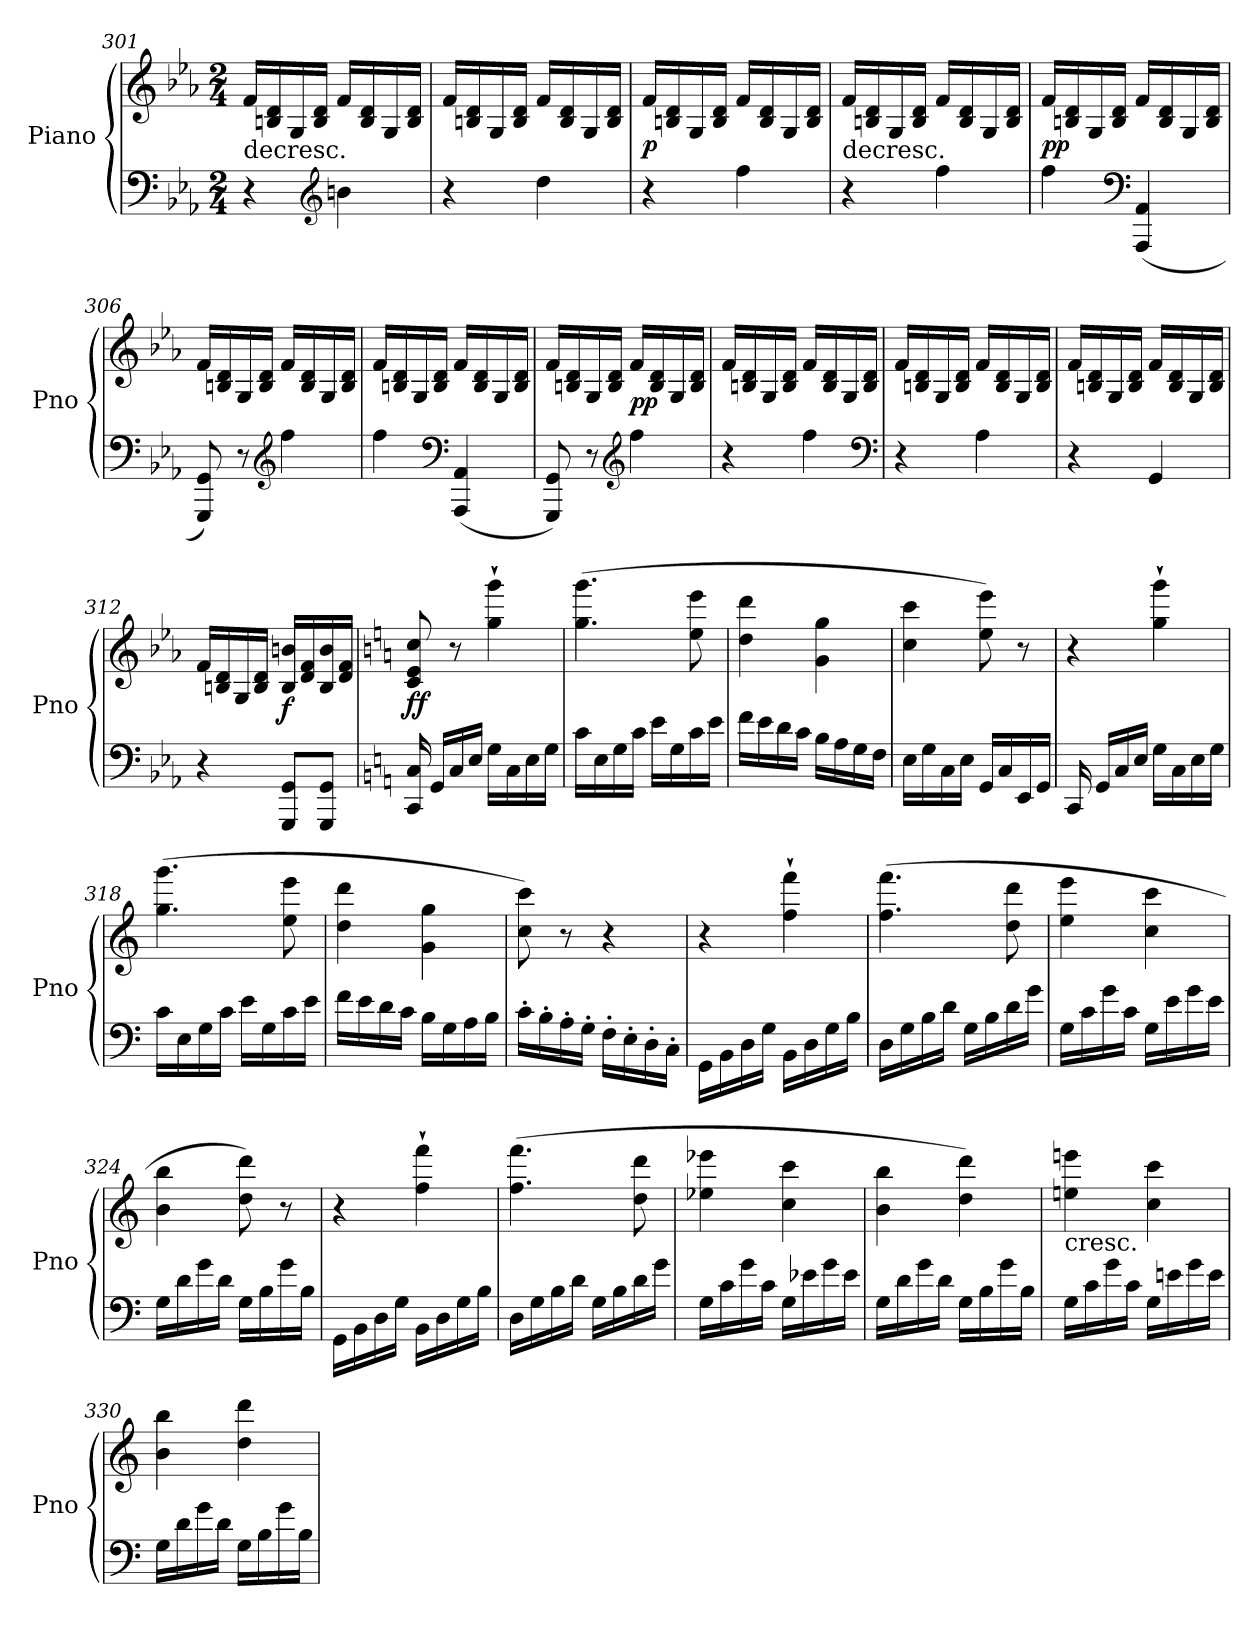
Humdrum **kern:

**kern	**kern	**dynam
*part1	*part1	*part1
*staff2	*staff1	*staff1/2
*I"Piano	*	*
*I'Pno	*	*
*clefF4	*clefG2	*
*k[b-e-a-]	*k[b-e-a-]	*
*c:	*c:	*
*M2/4	*M2/4	*
=301	=301	=301
!	!LO:TX:c:t=decresc.	!
4r	16f/LL	.
.	16Bn/ 16d/	.
.	16G/	.
.	16B/ 16d/JJ	.
*clefG2	*	*
4bn\	16f/LL	.
.	16B/ 16d/	.
.	16G/	.
.	16B/ 16d/JJ	.
=302	=302	=302
4r	16f/LL	.
.	16Bn/ 16d/	.
.	16G/	.
.	16B/ 16d/JJ	.
4dd\	16f/LL	.
.	16B/ 16d/	.
.	16G/	.
.	16B/ 16d/JJ	.
=303	=303	=303
4r	16f/LL	p
.	16Bn/ 16d/	.
.	16G/	.
.	16B/ 16d/JJ	.
4ff\	16f/LL	.
.	16B/ 16d/	.
.	16G/	.
.	16B/ 16d/JJ	.
=304	=304	=304
!	!LO:TX:c:t=decresc.	!
4r	16f/LL	.
.	16Bn/ 16d/	.
.	16G/	.
.	16B/ 16d/JJ	.
4ff\	16f/LL	.
.	16B/ 16d/	.
.	16G/	.
.	16B/ 16d/JJ	.
=305	=305	=305
4ff\	16f/LL	pp
.	16Bn/ 16d/	.
.	16G/	.
.	16B/ 16d/JJ	.
*clefF4	*	*
(4AAA-/ 4AA-/	16f/LL	.
.	16B/ 16d/	.
.	16G/	.
.	16B/ 16d/JJ	.
=306	=306	=306
8GGG/ 8GG/)	16f/LL	.
.	16Bn/ 16d/	.
8r	16G/	.
.	16B/ 16d/JJ	.
*clefG2	*	*
4ff\	16f/LL	.
.	16B/ 16d/	.
.	16G/	.
.	16B/ 16d/JJ	.
=307	=307	=307
4ff\	16f/LL	.
.	16Bn/ 16d/	.
.	16G/	.
.	16B/ 16d/JJ	.
*clefF4	*	*
(4AAA-/ 4AA-/	16f/LL	.
.	16B/ 16d/	.
.	16G/	.
.	16B/ 16d/JJ	.
=308	=308	=308
8GGG/ 8GG/)	16f/LL	.
.	16Bn/ 16d/	.
8r	16G/	.
.	16B/ 16d/JJ	.
*clefG2	*	*
4ff\	16f/LL	pp
.	16B/ 16d/	.
.	16G/	.
.	16B/ 16d/JJ	.
=309	=309	=309
4r	16f/LL	.
.	16Bn/ 16d/	.
.	16G/	.
.	16B/ 16d/JJ	.
4ff\	16f/LL	.
.	16B/ 16d/	.
.	16G/	.
.	16B/ 16d/JJ	.
*clefF4	*	*
=310	=310	=310
4r	16f/LL	.
.	16Bn/ 16d/	.
.	16G/	.
.	16B/ 16d/JJ	.
4A-\	16f/LL	.
.	16B/ 16d/	.
.	16G/	.
.	16B/ 16d/JJ	.
=311	=311	=311
4r	16f/LL	.
.	16Bn/ 16d/	.
.	16G/	.
.	16B/ 16d/JJ	.
4GG/	16f/LL	.
.	16B/ 16d/	.
.	16G/	.
.	16B/ 16d/JJ	.
=312	=312	=312
4r	16f/LL	.
.	16Bn/ 16d/	.
.	16G/	.
.	16B/ 16d/JJ	.
8GGG/ 8GG/L	16B/ 16bn/LL	f
.	16d/ 16f/	.
8GGG/ 8GG/J	16B/ 16b/	.
.	16d/ 16f/JJ	.
=313	=313	=313
*k[]	*k[]	*
*C:	*C:	*
16CC/ 16C/	8c/ 8e/ 8cc/	ff
16GG/LL	.	.
16C/	8r	.
16E/JJ	.	.
16G\LL	4gg`\ 4ggg`\	.
16C\	.	.
16E\	.	.
16G\JJ	.	.
=314	=314	=314
16c\LL	(4.gg\ 4.ggg\	.
16E\	.	.
16G\	.	.
16c\JJ	.	.
16e\LL	.	.
16G\	.	.
16c\	8ee\ 8eee\	.
16e\JJ	.	.
=315	=315	=315
16f\LL	4dd\ 4ddd\	.
16e\	.	.
16d\	.	.
16c\JJ	.	.
16B\LL	4g\ 4gg\	.
16A\	.	.
16G\	.	.
16F\JJ	.	.
=316	=316	=316
16E\LL	4cc\ 4ccc\	.
16G\	.	.
16C\	.	.
16E\JJ	.	.
16GG/LL	8ee\ 8eee\)	.
16C/	.	.
16EE/	8r	.
16GG/JJ	.	.
=317	=317	=317
16CC/	4r	.
16GG/LL	.	.
16C/	.	.
16E/JJ	.	.
16G\LL	4gg`\ 4ggg`\	.
16C\	.	.
16E\	.	.
16G\JJ	.	.
=318	=318	=318
16c\LL	(4.gg\ 4.ggg\	.
16E\	.	.
16G\	.	.
16c\JJ	.	.
16e\LL	.	.
16G\	.	.
16c\	8ee\ 8eee\	.
16e\JJ	.	.
=319	=319	=319
16f\LL	4dd\ 4ddd\	.
16e\	.	.
16d\	.	.
16c\JJ	.	.
16B\LL	4g\ 4gg\	.
16G\	.	.
16A\	.	.
16B\JJ	.	.
=320	=320	=320
16c'\LL	8cc\ 8ccc\)	.
16B'\	.	.
16A'\	8r	.
16G'\JJ	.	.
16F'\LL	4r	.
16E'\	.	.
16D'\	.	.
16C'\JJ	.	.
=321	=321	=321
16GG\LL	4r	.
16BB\	.	.
16D\	.	.
16G\JJ	.	.
16BB\LL	4ff`\ 4fff`\	.
16D\	.	.
16G\	.	.
16B\JJ	.	.
=322	=322	=322
16D\LL	(4.ff\ 4.fff\	.
16G\	.	.
16B\	.	.
16d\JJ	.	.
16G\LL	.	.
16B\	.	.
16d\	8dd\ 8ddd\	.
16g\JJ	.	.
=323	=323	=323
16G\LL	4ee\ 4eee\	.
16c\	.	.
16g\	.	.
16c\JJ	.	.
16G\LL	4cc\ 4ccc\	.
16e\	.	.
16g\	.	.
16e\JJ	.	.
=324	=324	=324
16G\LL	4b\ 4bb\	.
16d\	.	.
16g\	.	.
16d\JJ	.	.
16G\LL	8dd\ 8ddd\)	.
16B\	.	.
16g\	8r	.
16B\JJ	.	.
=325	=325	=325
16GG\LL	4r	.
16BB\	.	.
16D\	.	.
16G\JJ	.	.
16BB\LL	4ff`\ 4fff`\	.
16D\	.	.
16G\	.	.
16B\JJ	.	.
=326	=326	=326
16D\LL	(4.ff\ 4.fff\	.
16G\	.	.
16B\	.	.
16d\JJ	.	.
16G\LL	.	.
16B\	.	.
16d\	8dd\ 8ddd\	.
16g\JJ	.	.
=327	=327	=327
16G\LL	4ee-X\ 4eee-X\	.
16c\	.	.
16g\	.	.
16c\JJ	.	.
16G\LL	4cc\ 4ccc\	.
16e-X\	.	.
16g\	.	.
16e-\JJ	.	.
=328	=328	=328
16G\LL	4b\ 4bb\	.
16d\	.	.
16g\	.	.
16d\JJ	.	.
16G\LL	4dd\ 4ddd\)	.
16B\	.	.
16g\	.	.
16B\JJ	.	.
=329	=329	=329
!	!LO:TX:c:t=cresc.	!
16G\LL	4een\ 4eeen\	.
16c\	.	.
16g\	.	.
16c\JJ	.	.
16G\LL	4cc\ 4ccc\	.
16en\	.	.
16g\	.	.
16e\JJ	.	.
=330	=330	=330
16G\LL	4b\ 4bb\	.
16d\	.	.
16g\	.	.
16d\JJ	.	.
16G\LL	4dd\ 4ddd\	.
16B\	.	.
16g\	.	.
16B\JJ	.	.
=	=	=
*-	*-	*-
